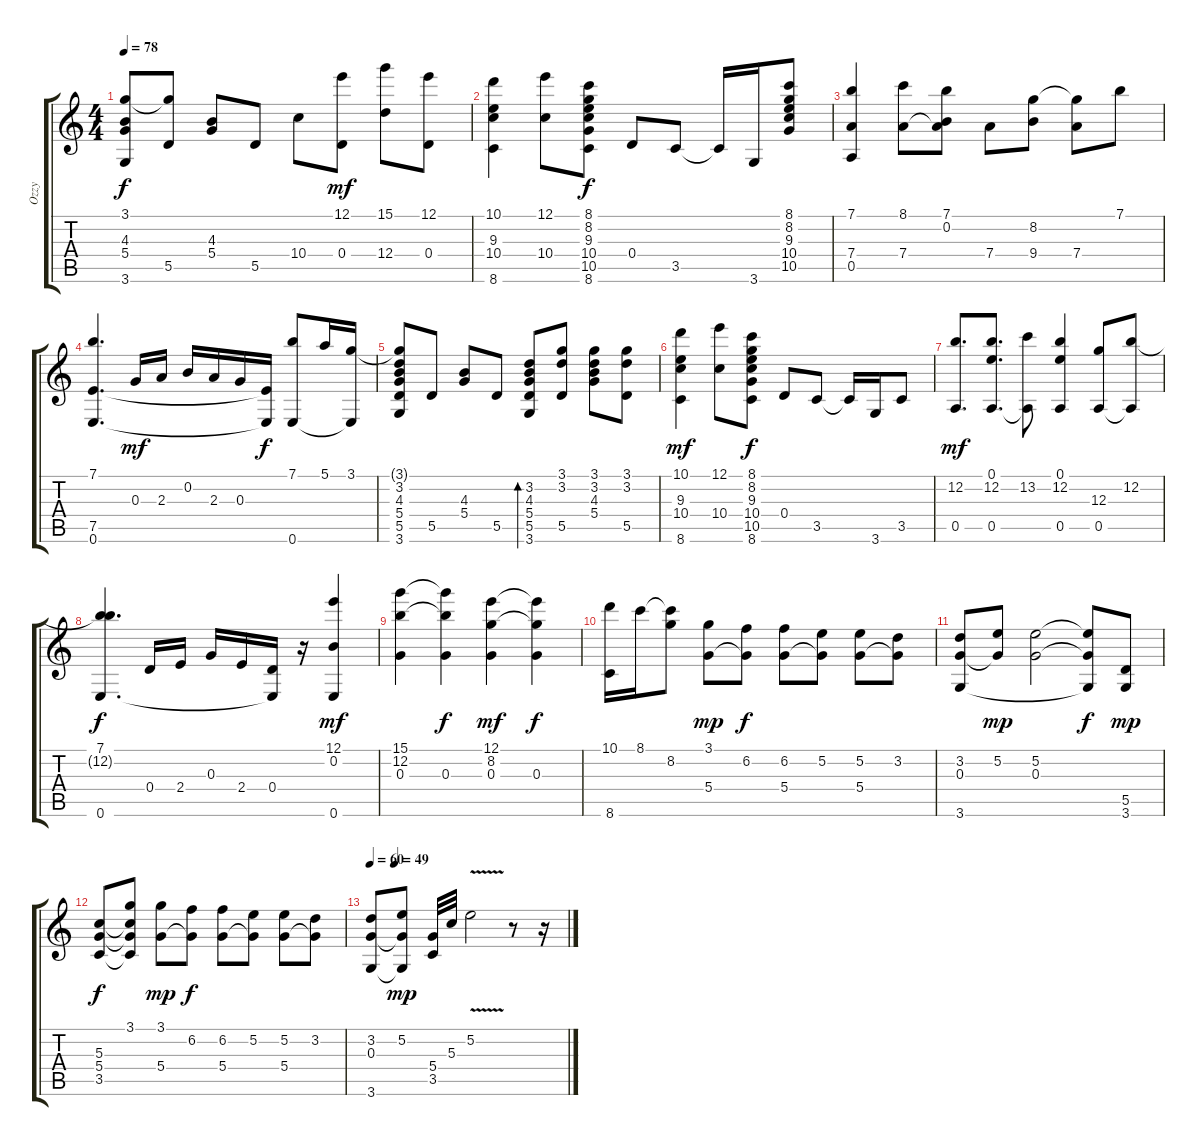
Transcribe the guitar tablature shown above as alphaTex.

\track ("Ozzy" "Ozzy") {instrument electricguitarjazz}
\staff {score tabs}
\tuning (E4 B3 G3 D3 A2 E2) {hide}
\ts (4 4)
\tempo 78
\clef g2
\ks c
(3.1 4.3 5.4 3.6).8{dy f} (3.1{t} 5.5).8 (4.3 5.4).8 5.5.8 10.4.8 (12.1 0.4).8{dy mf} (15.1 12.4).8 (12.1 0.4).8 |
(10.1 9.3 10.4 8.6).4 (12.1 10.4).8 (8.1 8.2 9.3 10.4 10.5 8.6).8{dy f} 0.4.8 3.5.8 3.5{t}.16 3.6.16 (8.1 8.2 9.3 10.4 10.5).8 |
(7.1 7.4 0.5).4 (8.1 7.4).8 (7.1 0.2 7.4{t}).8 7.4.8 (8.2 9.4).8 (8.2{t} 7.4).8 7.1.8 |
(7.1 7.5 0.6).4{d} 0.3.16{dy mf} 2.3.16 0.2.16 2.3.16 0.3.16 (7.5{t} 0.6{t}).16{dy f} (7.1 0.6).8 5.1.16 (3.1 0.6{t}).16 |
(3.1{t} 3.2 4.3 5.4 5.5 3.6).8 5.5.8 (4.3 5.4).8 5.5.8 (3.2 4.3 5.4 5.5 3.6).8{bd 60} (3.1 3.2 5.5).8 (3.1 3.2 4.3 5.4).8 (3.1 3.2 5.5).8 |
(10.1 9.3 10.4 8.6).4{dy mf} (12.1 10.4).8 (8.1 8.2 9.3 10.4 10.5 8.6).8{dy f} 0.4.8 3.5.8 3.5{t}.16 3.6.16 3.5.8 |
(12.2 0.5).8{d dy mf} (0.1 12.2 0.5).8{d} (13.2 0.5{t}).8 (0.1 12.2 0.5).4 (12.3 0.5).8 (12.2 0.5{t}).8 |
(7.1 12.2{t} 0.6).4{d dy f} 0.4.16 2.4.16 0.3.16 2.4.16 (0.4 0.6{t}).16 r.16 (12.1 0.2 0.6).4{dy mf} |
(15.1 12.2 0.3).4 (15.1{t} 12.2{t} 0.3).4{dy f} (12.1 8.2 0.3).4{dy mf} (12.1{t} 8.2{t} 0.3).4{dy f} |
(10.1 8.6).16 8.1.16 (8.1{t} 8.2).8 (3.1 5.4).8{dy mp} (6.2 5.4{t}).8{dy f} (6.2 5.4).8 (5.2 5.4{t}).8 (5.2 5.4).8 (3.2 5.4{t}).8 |
(3.2 0.3 3.6).8 (5.2 0.3{t}).8{dy mp} (5.2 0.3).2 (5.2{t} 0.3{t} 3.6{t}).8{dy f} (5.5 3.6).8{dy mp} |
(5.3 5.4 3.5).8{dy f} (3.1 5.3{t} 5.4{t} 3.5{t}).8 (3.1 5.4).8{dy mp} (6.2 5.4{t}).8{dy f} (6.2 5.4).8 (5.2 5.4{t}).8 (5.2 5.4).8 (3.2 5.4{t}).8 |
\tempo 60
\tempo (49 0.125)
(3.2 0.3 3.6).8 (5.2 0.3{t} 3.6{t}).8{dy mp} (5.4 3.5).32 5.3.32 5.2{v}.2 r.8 r.16
